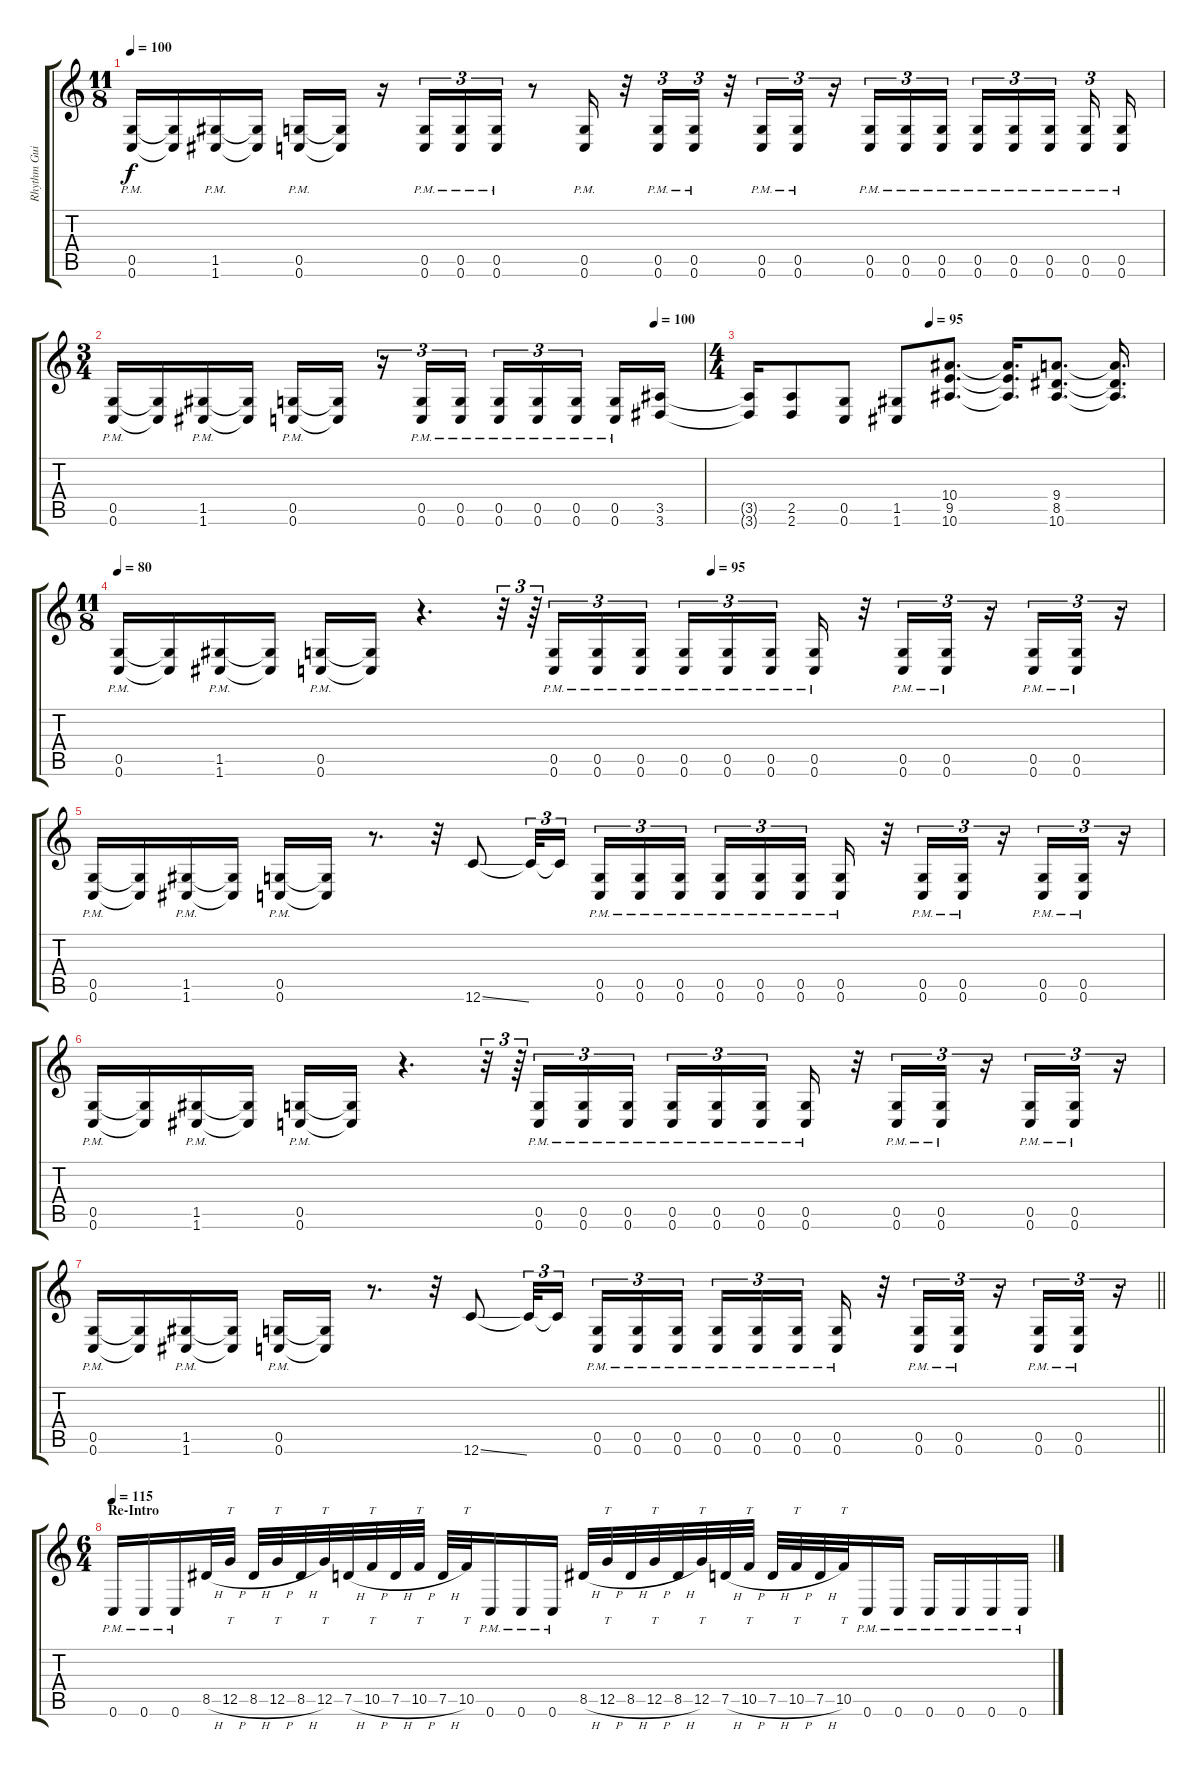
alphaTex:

\track ("Rhythm Guitar" "Rhythm Gui") {instrument distortionguitar}
\staff {score tabs}
\tuning (D4 A3 F3 C3 G2 C2) {hide}
\ts (11 8)
\tempo 100
\clef g2
\ks c
(0.5{pm} 0.6{pm}).16{dy f} (0.5{t} 0.6{t}).16 (1.5{pm} 1.6{pm}).16 (1.5{t} 1.6{t}).16 (0.5{pm} 0.6{pm}).16 (0.5{t} 0.6{t}).16 r.16 (0.5{pm} 0.6{pm}).16{tu (3 2)} (0.5{pm} 0.6{pm}).16{tu (3 2)} (0.5{pm} 0.6{pm}).16{tu (3 2)} r.8 (0.5{pm} 0.6{pm}).16 r.32 (0.5{pm} 0.6{pm}).16{tu (3 2)} (0.5{pm} 0.6{pm}).16{tu (3 2)} r.32 (0.5{pm} 0.6{pm}).16{tu (3 2)} (0.5{pm} 0.6{pm}).16{tu (3 2)} r.16{tu (3 2)} (0.5{pm} 0.6{pm}).16{tu (3 2)} (0.5{pm} 0.6{pm}).16{tu (3 2)} (0.5{pm} 0.6{pm}).16{tu (3 2)} (0.5{pm} 0.6{pm}).16{tu (3 2)} (0.5{pm} 0.6{pm}).16{tu (3 2)} (0.5{pm} 0.6{pm}).16{tu (3 2)} (0.5{pm} 0.6{pm}).16{tu (3 2)} (0.5{pm} 0.6{pm}).16 |
\ts (3 4)
\tempo (100 0.9166666666666666)
(0.5{pm} 0.6{pm}).16 (0.5{t} 0.6{t}).16 (1.5{pm} 1.6{pm}).16 (1.5{t} 1.6{t}).16 (0.5{pm} 0.6{pm}).16 (0.5{t} 0.6{t}).16 r.16{tu (3 2)} (0.5{pm} 0.6{pm}).16{tu (3 2)} (0.5{pm} 0.6{pm}).16{tu (3 2)} (0.5{pm} 0.6{pm}).16{tu (3 2)} (0.5{pm} 0.6{pm}).16{tu (3 2)} (0.5{pm} 0.6{pm}).16{tu (3 2) beam splitsecondary} (0.5{pm} 0.6{pm}).16 (3.5 3.6).16 |
\ts (4 4)
\tempo (95 0.4375)
(3.5{t} 3.6{t}).16 (2.5 2.6).8 (0.5 0.6).8 (1.5 1.6).8 (10.4 9.5 10.6).8{d} (10.4{t} 9.5{t} 10.6{t}).16{d} (9.4 8.5 10.6).8{d} (9.4{t} 8.5{t} 10.6{t}).16{d} |
\ts (11 8)
\tempo 80
\tempo (95 0.5681818181818182)
(0.5{pm} 0.6{pm}).16 (0.5{t} 0.6{t}).16 (1.5{pm} 1.6{pm}).16 (1.5{t} 1.6{t}).16 (0.5{pm} 0.6{pm}).16 (0.5{t} 0.6{t}).16 r.4{d} r.32{tu (3 2)} r.64{tu (3 2)} (0.5{pm} 0.6{pm}).16{tu (3 2)} (0.5{pm} 0.6{pm}).16{tu (3 2)} (0.5{pm} 0.6{pm}).16{tu (3 2)} (0.5{pm} 0.6{pm}).16{tu (3 2)} (0.5{pm} 0.6{pm}).16{tu (3 2)} (0.5{pm} 0.6{pm}).16{tu (3 2)} (0.5{pm} 0.6{pm}).16 r.32 (0.5{pm} 0.6{pm}).16{tu (3 2)} (0.5{pm} 0.6{pm}).16{tu (3 2)} r.16{tu (3 2)} (0.5{pm} 0.6{pm}).16{tu (3 2)} (0.5{pm} 0.6{pm}).16{tu (3 2)} r.16{tu (3 2)} |
(0.5{pm} 0.6{pm}).16 (0.5{t} 0.6{t}).16 (1.5{pm} 1.6{pm}).16 (1.5{t} 1.6{t}).16 (0.5{pm} 0.6{pm}).16 (0.5{t} 0.6{t}).16 r.8{d} r.32 12.6{ss}.8 12.6{t}.32{tu (3 2)} 12.6{t}.16{tu (3 2)} (0.5{pm} 0.6{pm}).16{tu (3 2)} (0.5{pm} 0.6{pm}).16{tu (3 2)} (0.5{pm} 0.6{pm}).16{tu (3 2)} (0.5{pm} 0.6{pm}).16{tu (3 2)} (0.5{pm} 0.6{pm}).16{tu (3 2)} (0.5{pm} 0.6{pm}).16{tu (3 2)} (0.5{pm} 0.6{pm}).16 r.32 (0.5{pm} 0.6{pm}).16{tu (3 2)} (0.5{pm} 0.6{pm}).16{tu (3 2)} r.16{tu (3 2)} (0.5{pm} 0.6{pm}).16{tu (3 2)} (0.5{pm} 0.6{pm}).16{tu (3 2)} r.16{tu (3 2)} |
(0.5{pm} 0.6{pm}).16 (0.5{t} 0.6{t}).16 (1.5{pm} 1.6{pm}).16 (1.5{t} 1.6{t}).16 (0.5{pm} 0.6{pm}).16 (0.5{t} 0.6{t}).16 r.4{d} r.32{tu (3 2)} r.64{tu (3 2)} (0.5{pm} 0.6{pm}).16{tu (3 2)} (0.5{pm} 0.6{pm}).16{tu (3 2)} (0.5{pm} 0.6{pm}).16{tu (3 2)} (0.5{pm} 0.6{pm}).16{tu (3 2)} (0.5{pm} 0.6{pm}).16{tu (3 2)} (0.5{pm} 0.6{pm}).16{tu (3 2)} (0.5{pm} 0.6{pm}).16 r.32 (0.5{pm} 0.6{pm}).16{tu (3 2)} (0.5{pm} 0.6{pm}).16{tu (3 2)} r.16{tu (3 2)} (0.5{pm} 0.6{pm}).16{tu (3 2)} (0.5{pm} 0.6{pm}).16{tu (3 2)} r.16{tu (3 2)} |
\barLineRight lightlight
(0.5{pm} 0.6{pm}).16 (0.5{t} 0.6{t}).16 (1.5{pm} 1.6{pm}).16 (1.5{t} 1.6{t}).16 (0.5{pm} 0.6{pm}).16 (0.5{t} 0.6{t}).16 r.8{d} r.32 12.6{ss}.8 12.6{t}.32{tu (3 2)} 12.6{t}.16{tu (3 2)} (0.5{pm} 0.6{pm}).16{tu (3 2)} (0.5{pm} 0.6{pm}).16{tu (3 2)} (0.5{pm} 0.6{pm}).16{tu (3 2)} (0.5{pm} 0.6{pm}).16{tu (3 2)} (0.5{pm} 0.6{pm}).16{tu (3 2)} (0.5{pm} 0.6{pm}).16{tu (3 2)} (0.5{pm} 0.6{pm}).16 r.32 (0.5{pm} 0.6{pm}).16{tu (3 2)} (0.5{pm} 0.6{pm}).16{tu (3 2)} r.16{tu (3 2)} (0.5{pm} 0.6{pm}).16{tu (3 2)} (0.5{pm} 0.6{pm}).16{tu (3 2)} r.16{tu (3 2)} |
\ts (6 4)
\section ("" "Re-Intro")
\tempo 115
0.6{pm}.16 0.6{pm}.16 0.6{pm}.16 8.5{h}.32 12.5{h}.32{tt} 8.5{h}.32 12.5{h}.32{tt} 8.5{h}.32 12.5.32{tt} 7.5{h}.32 10.5{h}.32{tt} 7.5{h}.32 10.5{h}.32{tt} 7.5{h}.32 10.5.32{tt} 0.6{pm}.16 0.6{pm}.16 0.6{pm}.16 8.5{h}.32 12.5{h}.32{tt} 8.5{h}.32 12.5{h}.32{tt} 8.5{h}.32 12.5.32{tt} 7.5{h}.32 10.5{h}.32{tt} 7.5{h}.32 10.5{h}.32{tt} 7.5{h}.32 10.5.32{tt} 0.6{pm}.16 0.6{pm}.16 0.6{pm}.16 0.6{pm}.16 0.6{pm}.16 0.6{pm}.16
